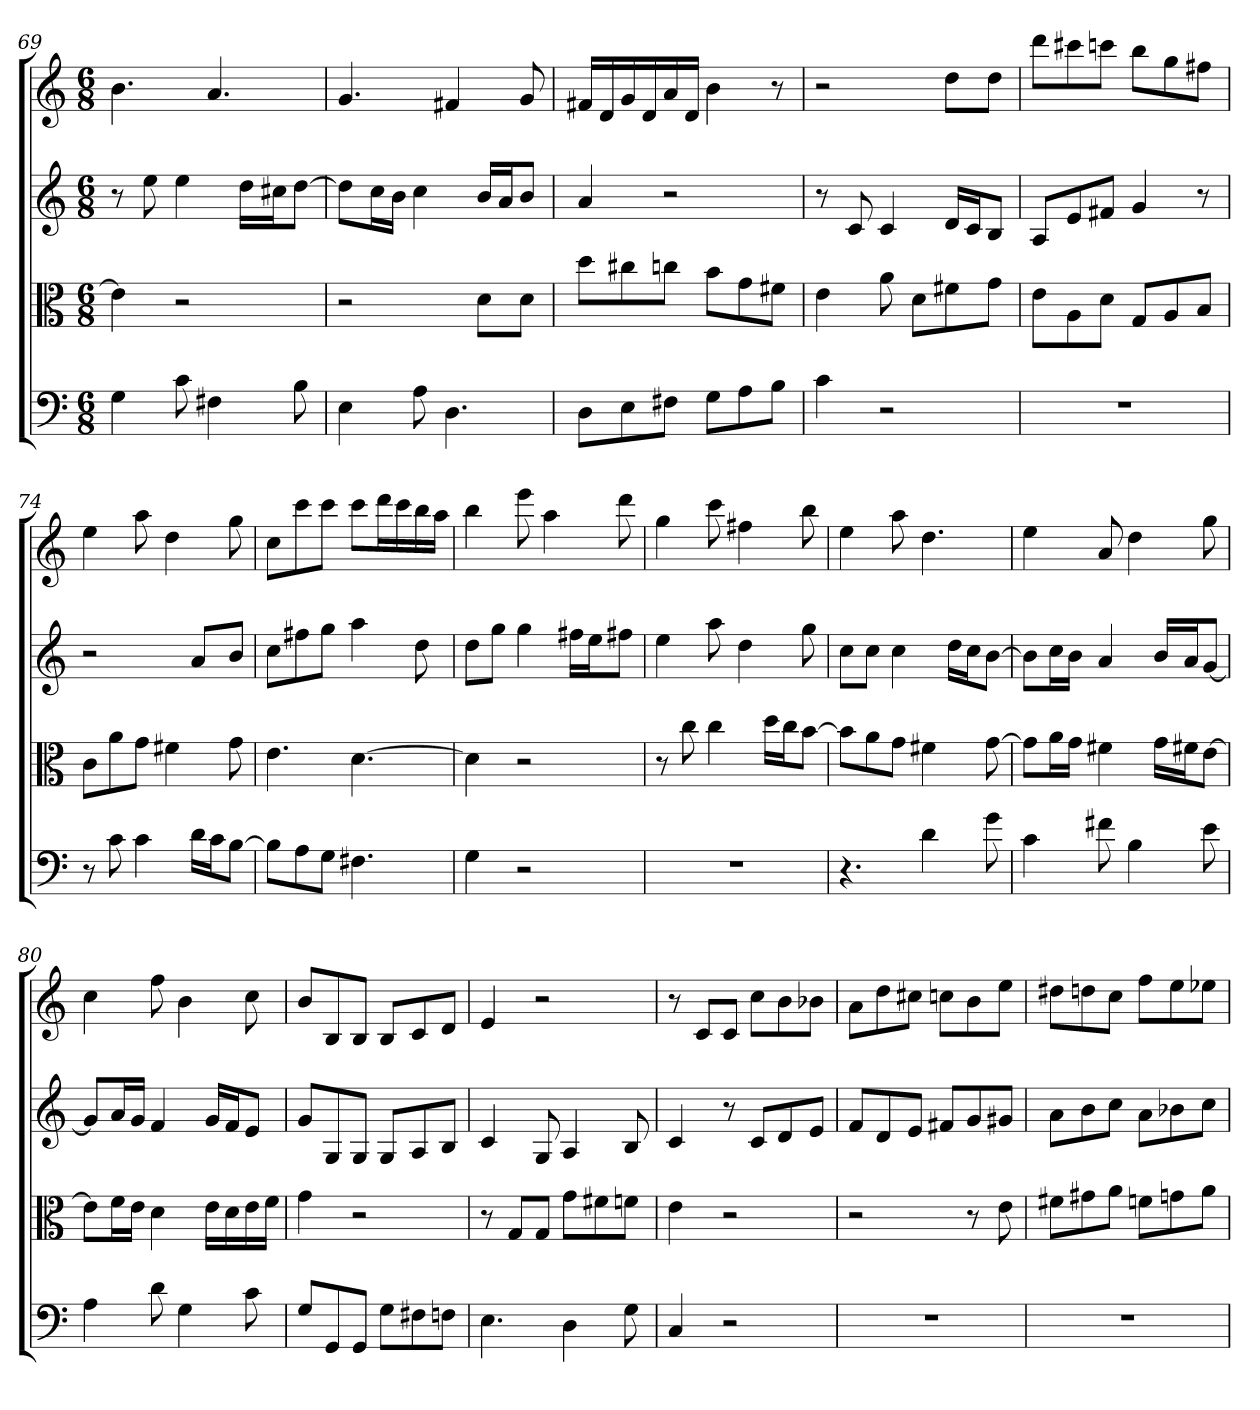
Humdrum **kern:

**kern	**kern	**kern	**kern
*part4	*part3	*part2	*part1
*staff4	*staff3	*staff2	*staff1
*clefF4	*clefC3	*clefG2	*clefG2
*k[]	*k[]	*k[]	*k[]
*M6/8	*M6/8	*M6/8	*M6/8
=69	=69	=69	=69
4G	4e]	8r	4.b
.	.	8ee	.
8c	2r	4ee	.
4F#X	.	.	4.a
.	.	16ddLL	.
.	.	16cc#XJ	.
8B	.	[8ddJ	.
=70	=70	=70	=70
4E	2r	8ddL]	4.g
.	.	16ccL	.
.	.	16bJJ	.
8A	.	4cc	.
4.D	.	.	4f#X
.	8dL	16bLL	.
.	.	16aJ	.
.	8dJ	8bJ	8g
=71	=71	=71	=71
8DL	8ddL	4a	16f#XLL
.	.	.	16d
8E	8cc#X	.	16g
.	.	.	16d
8F#XJ	8ccnJ	2r	16a
.	.	.	16dJJ
8GL	8bL	.	4b
8A	8g	.	.
8BJ	8f#XJ	.	8r
=72	=72	=72	=72
4c	4e	8r	2r
.	.	8c	.
2r	8a	4c	.
.	8dL	.	.
.	8f#X	16dLL	8ddL
.	.	16cJ	.
.	8gJ	8BJ	8ddJ
=73	=73	=73	=73
2.r	8eL	8AL	8dddL
.	8A	8e	8ccc#X
.	8dJ	8f#XJ	8cccnJ
.	8GL	4g	8bbL
.	8A	.	8gg
.	8BJ	8r	8ff#XJ
=74	=74	=74	=74
8r	8cL	2r	4ee
8c	8a	.	.
4c	8gJ	.	8aa
.	4f#X	.	4dd
16dLL	.	8aL	.
16cJ	.	.	.
[8BJ	8g	8bJ	8gg
=75	=75	=75	=75
8BL]	4.e	8ccL	8ccL
8A	.	8ff#X	8ccc
8GJ	.	8ggJ	8cccJ
4.F#X	[4.d	4aa	8cccL
.	.	.	16dddL
.	.	.	16ccc
.	.	8dd	16bb
.	.	.	16aaJJ
=76	=76	=76	=76
4G	4d]	8ddL	4bb
.	.	8ggJ	.
2r	2r	4gg	8eee
.	.	.	4aa
.	.	16ff#XLL	.
.	.	16eeJ	.
.	.	8ff#XJ	8ddd
=77	=77	=77	=77
2.r	8r	4ee	4gg
.	8cc	.	.
.	4cc	8aa	8ccc
.	.	4dd	4ff#X
.	16ddLL	.	.
.	16ccJ	.	.
.	[8bJ	8gg	8bb
=78	=78	=78	=78
4.r	8bL]	8ccL	4ee
.	8a	8ccJ	.
.	8gJ	4cc	8aa
4d	4f#X	.	4.dd
.	.	16ddLL	.
.	.	16ccJ	.
8g	[8g	[8bJ	.
=79	=79	=79	=79
4c	8gL]	8bL]	4ee
.	16aL	16ccL	.
.	16gJJ	16bJJ	.
8f#X	4f#X	4a	8a
4B	.	.	4dd
.	16gLL	16bLL	.
.	16f#XJ	16aJ	.
8e	[8eJ	[8gJ	8gg
=80	=80	=80	=80
4A	8eL]	8gL]	4cc
.	16fL	16aL	.
.	16eJJ	16gJJ	.
8d	4d	4f	8ff
4G	.	.	4b
.	16eLL	16gLL	.
.	16d	16fJ	.
8c	16e	8eJ	8cc
.	16fJJ	.	.
=81	=81	=81	=81
8GL	4g	8gL	8bL
8GG	.	8G	8B
8GGJ	2r	8GJ	8BJ
8GL	.	8GL	8BL
8F#X	.	8A	8c
8FnJ	.	8BJ	8dJ
=82	=82	=82	=82
4.E	8r	4c	4e
.	8GL	.	.
.	8GJ	8G	2r
4D	8gL	4A	.
.	8f#X	.	.
8G	8fnJ	8B	.
=83	=83	=83	=83
4C	4e	4c	8r
.	.	.	8cL
2r	2r	8r	8cJ
.	.	8cL	8ccL
.	.	8d	8b
.	.	8eJ	8b-XJ
=84	=84	=84	=84
2.r	2r	8fL	8aL
.	.	8d	8dd
.	.	8eJ	8cc#XJ
.	.	8f#XL	8ccnL
.	8r	8g	8b
.	8e	8g#XJ	8eeJ
=85	=85	=85	=85
2.r	8f#XL	8aL	8dd#XL
.	8g#X	8b	8ddn
.	8aJ	8ccJ	8ccJ
.	8fnL	8aL	8ffL
.	8gn	8b-X	8ee
.	8aJ	8ccJ	8ee-XJ
=	=	=	=
*-	*-	*-	*-
